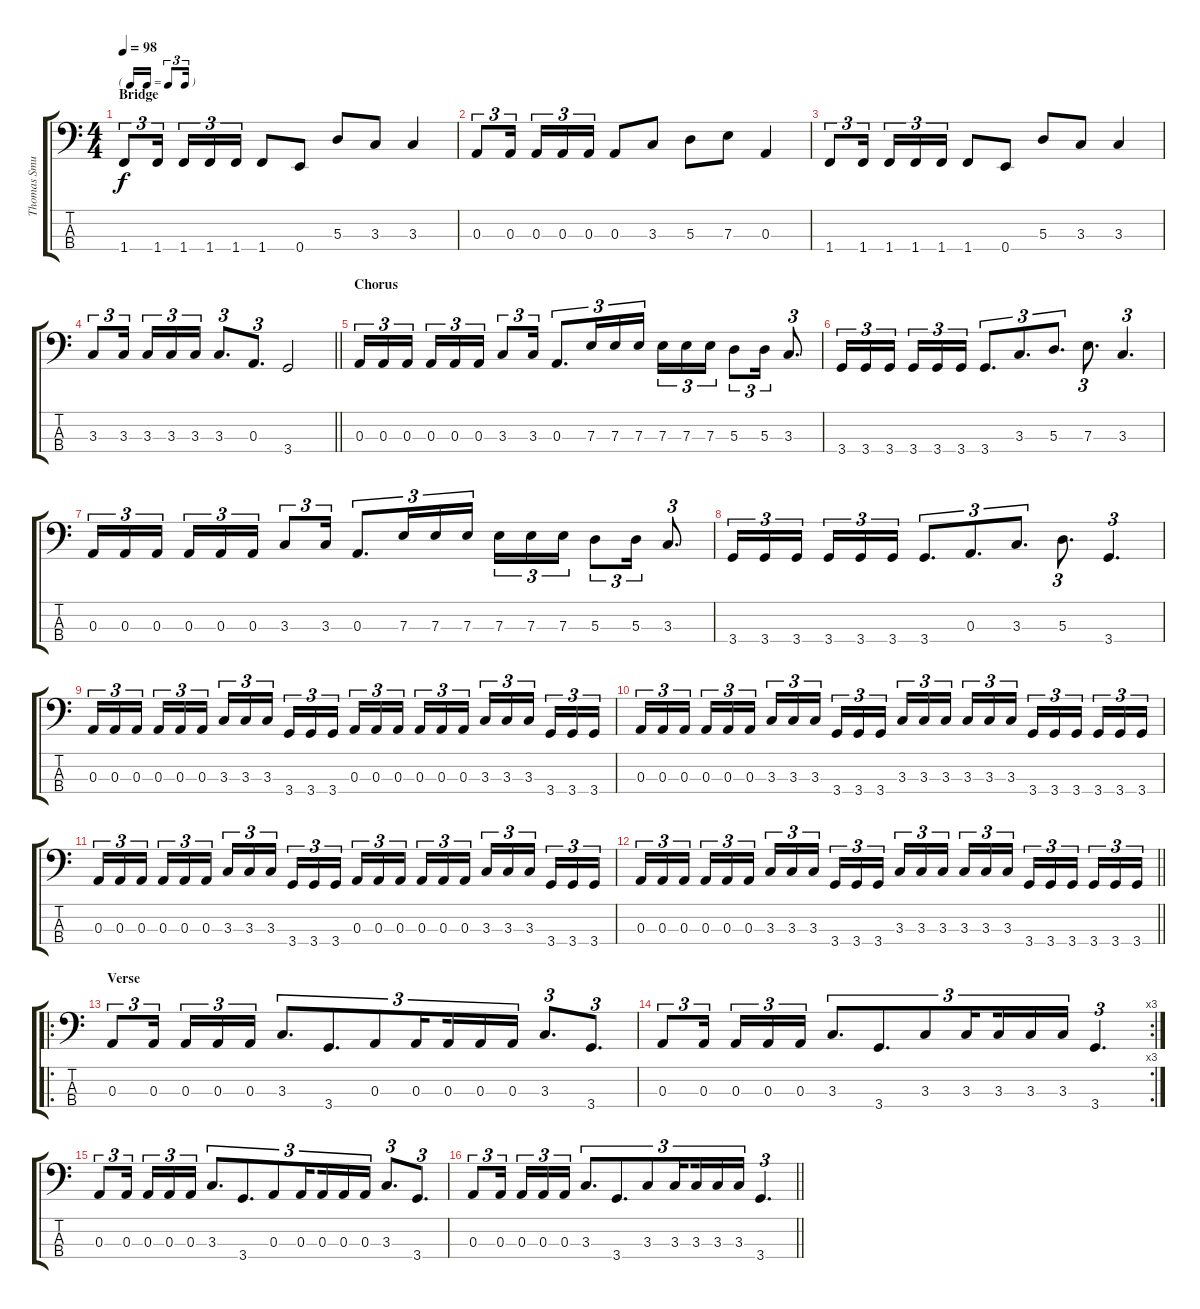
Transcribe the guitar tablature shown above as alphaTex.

\track ("Thomas Smuszynski" "Thomas Smu") {instrument electricbasspick}
\staff {score tabs}
\tuning (G2 D2 A1 E1) {hide}
\ts (4 4)
\tf triplet16th
\section ("" "Bridge")
\tempo 98
\clef f4
\ks c
1.4.8{tu (3 2) dy f} 1.4.16{tu (3 2) beam splitsecondary} 1.4.16{tu (3 2)} 1.4.16{tu (3 2)} 1.4.16{tu (3 2)} 1.4.8 0.4.8 5.3.8 3.3.8 3.3.4 |
0.3.8{tu (3 2)} 0.3.16{tu (3 2) beam splitsecondary} 0.3.16{tu (3 2)} 0.3.16{tu (3 2)} 0.3.16{tu (3 2)} 0.3.8 3.3.8 5.3.8 7.3.8 0.3.4 |
1.4.8{tu (3 2)} 1.4.16{tu (3 2) beam splitsecondary} 1.4.16{tu (3 2)} 1.4.16{tu (3 2)} 1.4.16{tu (3 2)} 1.4.8 0.4.8 5.3.8 3.3.8 3.3.4 |
\barLineRight lightlight
3.3.8{tu (3 2)} 3.3.16{tu (3 2) beam splitsecondary} 3.3.16{tu (3 2)} 3.3.16{tu (3 2)} 3.3.16{tu (3 2)} 3.3.8{d tu (3 2)} 0.3.8{d tu (3 2)} 3.4.2 |
\section ("" "Chorus")
0.3.16{tu (3 2)} 0.3.16{tu (3 2)} 0.3.16{tu (3 2) beam splitsecondary} 0.3.16{tu (3 2)} 0.3.16{tu (3 2)} 0.3.16{tu (3 2)} 3.3.8{tu (3 2)} 3.3.16{tu (3 2)} 0.3.8{d tu (3 2)} 7.3.16{tu (3 2)} 7.3.16{tu (3 2)} 7.3.16{tu (3 2) beam splitsecondary} 7.3.16{tu (3 2)} 7.3.16{tu (3 2)} 7.3.16{tu (3 2)} 5.3.8{tu (3 2)} 5.3.16{tu (3 2)} 3.3.8{d tu (3 2)} |
3.4.16{tu (3 2)} 3.4.16{tu (3 2)} 3.4.16{tu (3 2) beam splitsecondary} 3.4.16{tu (3 2)} 3.4.16{tu (3 2)} 3.4.16{tu (3 2)} 3.4.8{d tu (3 2)} 3.3.8{d tu (3 2)} 5.3.8{d tu (3 2)} 7.3.8{d tu (3 2)} 3.3.4{d tu (3 2)} |
0.3.16{tu (3 2)} 0.3.16{tu (3 2)} 0.3.16{tu (3 2) beam splitsecondary} 0.3.16{tu (3 2)} 0.3.16{tu (3 2)} 0.3.16{tu (3 2)} 3.3.8{tu (3 2)} 3.3.16{tu (3 2)} 0.3.8{d tu (3 2)} 7.3.16{tu (3 2)} 7.3.16{tu (3 2)} 7.3.16{tu (3 2) beam splitsecondary} 7.3.16{tu (3 2)} 7.3.16{tu (3 2)} 7.3.16{tu (3 2)} 5.3.8{tu (3 2)} 5.3.16{tu (3 2)} 3.3.8{d tu (3 2)} |
3.4.16{tu (3 2)} 3.4.16{tu (3 2)} 3.4.16{tu (3 2) beam splitsecondary} 3.4.16{tu (3 2)} 3.4.16{tu (3 2)} 3.4.16{tu (3 2)} 3.4.8{d tu (3 2)} 0.3.8{d tu (3 2)} 3.3.8{d tu (3 2)} 5.3.8{d tu (3 2)} 3.4.4{d tu (3 2)} |
0.3.16{tu (3 2)} 0.3.16{tu (3 2)} 0.3.16{tu (3 2) beam splitsecondary} 0.3.16{tu (3 2)} 0.3.16{tu (3 2)} 0.3.16{tu (3 2)} 3.3.16{tu (3 2)} 3.3.16{tu (3 2)} 3.3.16{tu (3 2) beam splitsecondary} 3.4.16{tu (3 2)} 3.4.16{tu (3 2)} 3.4.16{tu (3 2)} 0.3.16{tu (3 2)} 0.3.16{tu (3 2)} 0.3.16{tu (3 2) beam splitsecondary} 0.3.16{tu (3 2)} 0.3.16{tu (3 2)} 0.3.16{tu (3 2)} 3.3.16{tu (3 2)} 3.3.16{tu (3 2)} 3.3.16{tu (3 2) beam splitsecondary} 3.4.16{tu (3 2)} 3.4.16{tu (3 2)} 3.4.16{tu (3 2)} |
0.3.16{tu (3 2)} 0.3.16{tu (3 2)} 0.3.16{tu (3 2) beam splitsecondary} 0.3.16{tu (3 2)} 0.3.16{tu (3 2)} 0.3.16{tu (3 2)} 3.3.16{tu (3 2)} 3.3.16{tu (3 2)} 3.3.16{tu (3 2) beam splitsecondary} 3.4.16{tu (3 2)} 3.4.16{tu (3 2)} 3.4.16{tu (3 2)} 3.3.16{tu (3 2)} 3.3.16{tu (3 2)} 3.3.16{tu (3 2) beam splitsecondary} 3.3.16{tu (3 2)} 3.3.16{tu (3 2)} 3.3.16{tu (3 2)} 3.4.16{tu (3 2)} 3.4.16{tu (3 2)} 3.4.16{tu (3 2) beam splitsecondary} 3.4.16{tu (3 2)} 3.4.16{tu (3 2)} 3.4.16{tu (3 2)} |
0.3.16{tu (3 2)} 0.3.16{tu (3 2)} 0.3.16{tu (3 2) beam splitsecondary} 0.3.16{tu (3 2)} 0.3.16{tu (3 2)} 0.3.16{tu (3 2)} 3.3.16{tu (3 2)} 3.3.16{tu (3 2)} 3.3.16{tu (3 2) beam splitsecondary} 3.4.16{tu (3 2)} 3.4.16{tu (3 2)} 3.4.16{tu (3 2)} 0.3.16{tu (3 2)} 0.3.16{tu (3 2)} 0.3.16{tu (3 2) beam splitsecondary} 0.3.16{tu (3 2)} 0.3.16{tu (3 2)} 0.3.16{tu (3 2)} 3.3.16{tu (3 2)} 3.3.16{tu (3 2)} 3.3.16{tu (3 2) beam splitsecondary} 3.4.16{tu (3 2)} 3.4.16{tu (3 2)} 3.4.16{tu (3 2)} |
\barLineRight lightlight
0.3.16{tu (3 2)} 0.3.16{tu (3 2)} 0.3.16{tu (3 2) beam splitsecondary} 0.3.16{tu (3 2)} 0.3.16{tu (3 2)} 0.3.16{tu (3 2)} 3.3.16{tu (3 2)} 3.3.16{tu (3 2)} 3.3.16{tu (3 2) beam splitsecondary} 3.4.16{tu (3 2)} 3.4.16{tu (3 2)} 3.4.16{tu (3 2)} 3.3.16{tu (3 2)} 3.3.16{tu (3 2)} 3.3.16{tu (3 2) beam splitsecondary} 3.3.16{tu (3 2)} 3.3.16{tu (3 2)} 3.3.16{tu (3 2)} 3.4.16{tu (3 2)} 3.4.16{tu (3 2)} 3.4.16{tu (3 2) beam splitsecondary} 3.4.16{tu (3 2)} 3.4.16{tu (3 2)} 3.4.16{tu (3 2)} |
\ro
\section ("" "Verse")
0.3.8{tu (3 2)} 0.3.16{tu (3 2) beam splitsecondary} 0.3.16{tu (3 2)} 0.3.16{tu (3 2)} 0.3.16{tu (3 2)} 3.3.8{d tu (3 2)} 3.4.8{d tu (3 2)} 0.3.8{tu (3 2)} 0.3.16{tu (3 2) beam splitsecondary} 0.3.16{tu (3 2)} 0.3.16{tu (3 2)} 0.3.16{tu (3 2)} 3.3.8{d tu (3 2)} 3.4.8{d tu (3 2)} |
\rc 3
0.3.8{tu (3 2)} 0.3.16{tu (3 2) beam splitsecondary} 0.3.16{tu (3 2)} 0.3.16{tu (3 2)} 0.3.16{tu (3 2)} 3.3.8{d tu (3 2)} 3.4.8{d tu (3 2)} 3.3.8{tu (3 2)} 3.3.16{tu (3 2) beam splitsecondary} 3.3.16{tu (3 2)} 3.3.16{tu (3 2)} 3.3.16{tu (3 2)} 3.4.4{d tu (3 2)} |
0.3.8{tu (3 2)} 0.3.16{tu (3 2) beam splitsecondary} 0.3.16{tu (3 2)} 0.3.16{tu (3 2)} 0.3.16{tu (3 2)} 3.3.8{d tu (3 2)} 3.4.8{d tu (3 2)} 0.3.8{tu (3 2)} 0.3.16{tu (3 2) beam splitsecondary} 0.3.16{tu (3 2)} 0.3.16{tu (3 2)} 0.3.16{tu (3 2)} 3.3.8{d tu (3 2)} 3.4.8{d tu (3 2)} |
\barLineRight lightlight
0.3.8{tu (3 2)} 0.3.16{tu (3 2) beam splitsecondary} 0.3.16{tu (3 2)} 0.3.16{tu (3 2)} 0.3.16{tu (3 2)} 3.3.8{d tu (3 2)} 3.4.8{d tu (3 2)} 3.3.8{tu (3 2)} 3.3.16{tu (3 2) beam splitsecondary} 3.3.16{tu (3 2)} 3.3.16{tu (3 2)} 3.3.16{tu (3 2)} 3.4.4{d tu (3 2)}
